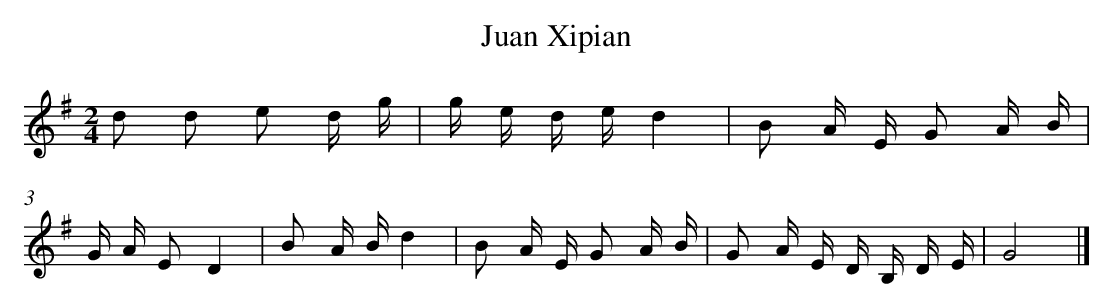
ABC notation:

X:1
T: Juan Xipian
L: 1/16
M: 2/4
K: G
d2 d2 e2 d g [I:setbarnb 1]|
g e d ed4 |
B2 A E G2 A B |
G A E2D4 |
B2 A Bd4 |
B2 A E G2 A B |
G2 A E D B, D E |
G8 |]
